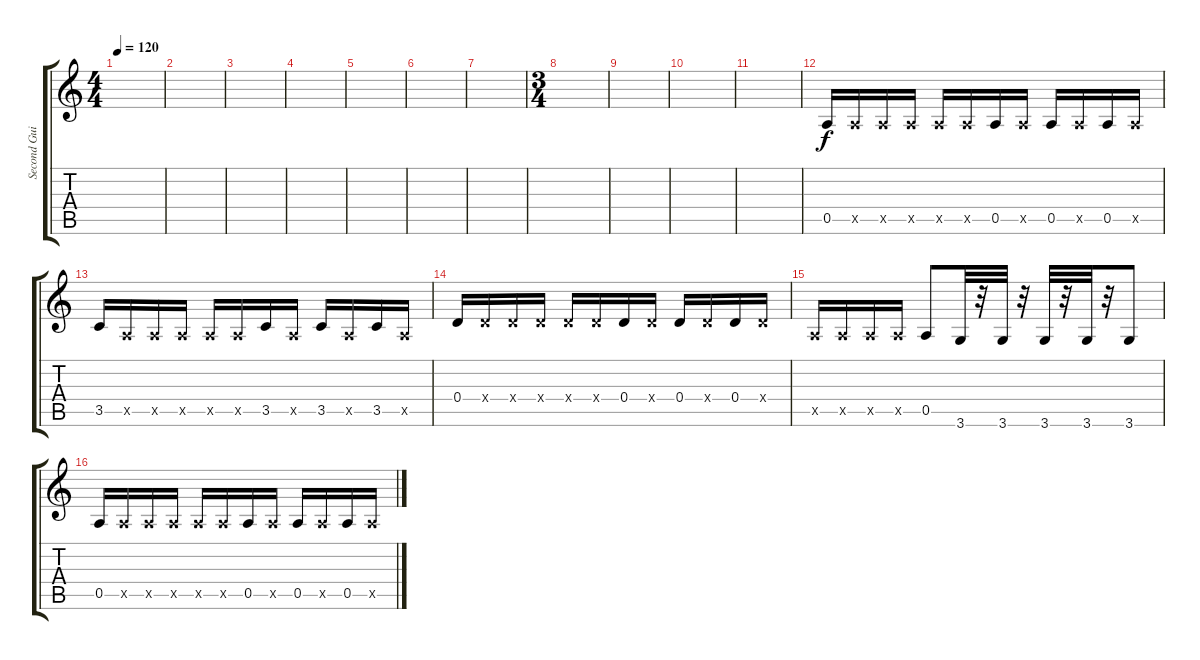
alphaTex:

\track ("Second Guitar" "Second Gui") {instrument overdrivenguitar}
\staff {score tabs}
\tuning (E4 B3 G3 D3 A2 E2) {hide}
\ts (4 4)
\tempo 120
\clef g2
\ks c
|
|
|
|
|
|
|
\ts (3 4)
|
|
|
|
0.5.16 0.5{x}.16 0.5{x}.16 0.5{x}.16 0.5{x}.16 0.5{x}.16 0.5.16 0.5{x}.16 0.5.16 0.5{x}.16 0.5.16 0.5{x}.16 |
3.5.16 0.5{x}.16 0.5{x}.16 0.5{x}.16 0.5{x}.16 0.5{x}.16 3.5.16 0.5{x}.16 3.5.16 0.5{x}.16 3.5.16 0.5{x}.16 |
0.4.16 0.4{x}.16 0.4{x}.16 0.4{x}.16 0.4{x}.16 0.4{x}.16 0.4.16 0.4{x}.16 0.4.16 0.4{x}.16 0.4.16 0.4{x}.16 |
0.5{x}.16 0.5{x}.16 0.5{x}.16 0.5{x}.16 0.5.8 3.6.32 r.32 3.6.32 r.32 3.6.32 r.32 3.6.32 r.32 3.6.8 |
0.5.16 0.5{x}.16 0.5{x}.16 0.5{x}.16 0.5{x}.16 0.5{x}.16 0.5.16 0.5{x}.16 0.5.16 0.5{x}.16 0.5.16 0.5{x}.16
